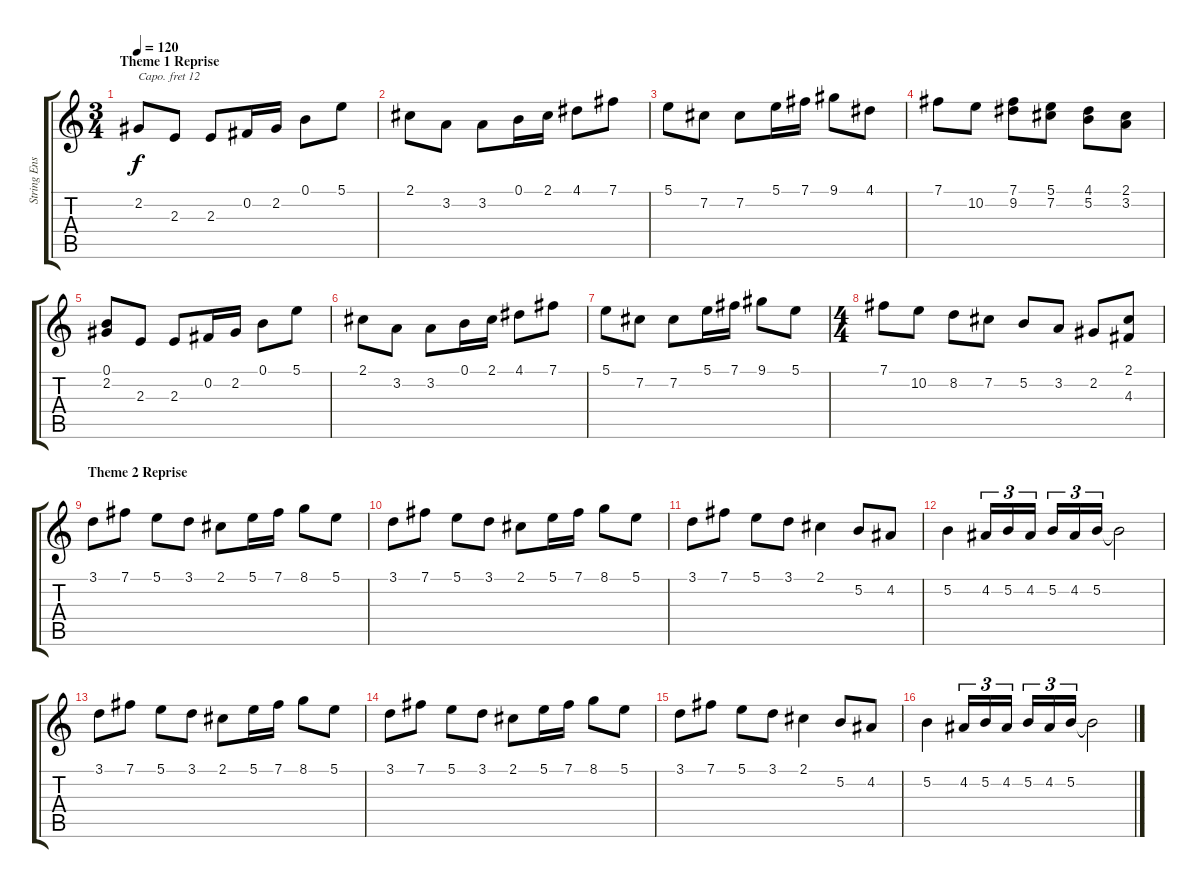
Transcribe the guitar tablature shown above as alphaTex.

\track ("String Ensemble" "String Ens") {instrument stringensemble1}
\staff {score tabs}
\capo 12
\tuning (B3 Gb3 D3 A2 E2 B1) {hide}
\ts (3 4)
\section ("" "Theme 1 Reprise")
\tempo 120
\clef g2
\ks c
2.2.8{dy f} 2.3.8 2.3.8 0.2.16 2.2.16 0.1.8 5.1.8 |
2.1.8 3.2.8 3.2.8 0.1.16 2.1.16 4.1.8 7.1.8 |
5.1.8 7.2.8 7.2.8 5.1.16 7.1.16 9.1.8 4.1.8 |
7.1.8 10.2.8 (7.1 9.2).8 (5.1 7.2).8 (4.1 5.2).8 (2.1 3.2).8 |
(0.1 2.2).8 2.3.8 2.3.8 0.2.16 2.2.16 0.1.8 5.1.8 |
2.1.8 3.2.8 3.2.8 0.1.16 2.1.16 4.1.8 7.1.8 |
5.1.8 7.2.8 7.2.8 5.1.16 7.1.16 9.1.8 5.1.8 |
\ts (4 4)
7.1.8 10.2.8 8.2.8 7.2.8 5.2.8 3.2.8 2.2.8 (2.1 4.3).8 |
\section ("" "Theme 2 Reprise")
3.1.8 7.1.8 5.1.8 3.1.8 2.1.8 5.1.16 7.1.16 8.1.8 5.1.8 |
3.1.8 7.1.8 5.1.8 3.1.8 2.1.8 5.1.16 7.1.16 8.1.8 5.1.8 |
3.1.8 7.1.8 5.1.8 3.1.8 2.1.4 5.2.8 4.2.8 |
5.2.4 4.2.16{tu (3 2)} 5.2.16{tu (3 2)} 4.2.16{tu (3 2)} 5.2.16{tu (3 2)} 4.2.16{tu (3 2)} 5.2.16{tu (3 2)} 5.2{t}.2 |
3.1.8 7.1.8 5.1.8 3.1.8 2.1.8 5.1.16 7.1.16 8.1.8 5.1.8 |
3.1.8 7.1.8 5.1.8 3.1.8 2.1.8 5.1.16 7.1.16 8.1.8 5.1.8 |
3.1.8 7.1.8 5.1.8 3.1.8 2.1.4 5.2.8 4.2.8 |
5.2.4 4.2.16{tu (3 2)} 5.2.16{tu (3 2)} 4.2.16{tu (3 2)} 5.2.16{tu (3 2)} 4.2.16{tu (3 2)} 5.2.16{tu (3 2)} 5.2{t}.2
